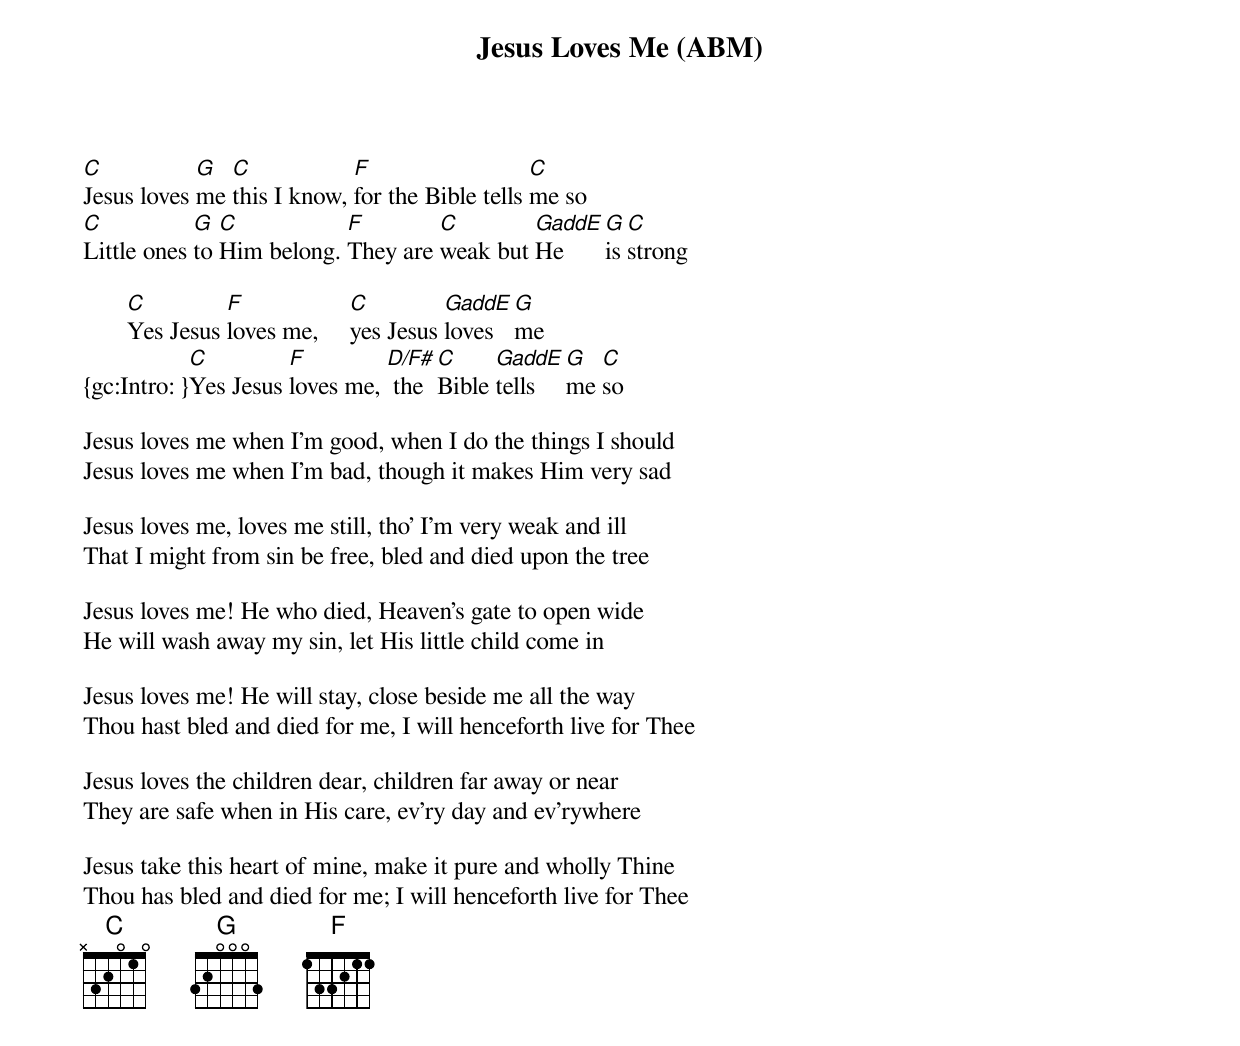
{title: Jesus Loves Me (ABM)}
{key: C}
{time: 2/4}
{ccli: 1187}
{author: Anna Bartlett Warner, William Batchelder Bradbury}
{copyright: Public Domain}

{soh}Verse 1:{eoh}
[C]Jesus loves [G]me [C]this I know, [F]for the Bible tells [C]me so
[C]Little ones [G]to [C]Him belong. [F]They are [C]weak but [GaddE]He [G]is [C]strong

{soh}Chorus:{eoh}
       [C]Yes Jesus [F]loves me,     [C]yes Jesus [GaddE]loves [G]me
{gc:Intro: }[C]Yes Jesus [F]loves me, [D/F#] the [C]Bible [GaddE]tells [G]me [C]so

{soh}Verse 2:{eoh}
Jesus loves me when I'm good, when I do the things I should
Jesus loves me when I'm bad, though it makes Him very sad

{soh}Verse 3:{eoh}
Jesus loves me, loves me still, tho' I'm very weak and ill
That I might from sin be free, bled and died upon the tree

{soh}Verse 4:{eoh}
Jesus loves me! He who died, Heaven's gate to open wide
He will wash away my sin, let His little child come in

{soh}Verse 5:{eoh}
Jesus loves me! He will stay, close beside me all the way
Thou hast bled and died for me, I will henceforth live for Thee

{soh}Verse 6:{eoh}
Jesus loves the children dear, children far away or near
They are safe when in His care, ev'ry day and ev'rywhere

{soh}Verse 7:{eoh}
Jesus take this heart of mine, make it pure and wholly Thine
Thou has bled and died for me; I will henceforth live for Thee
